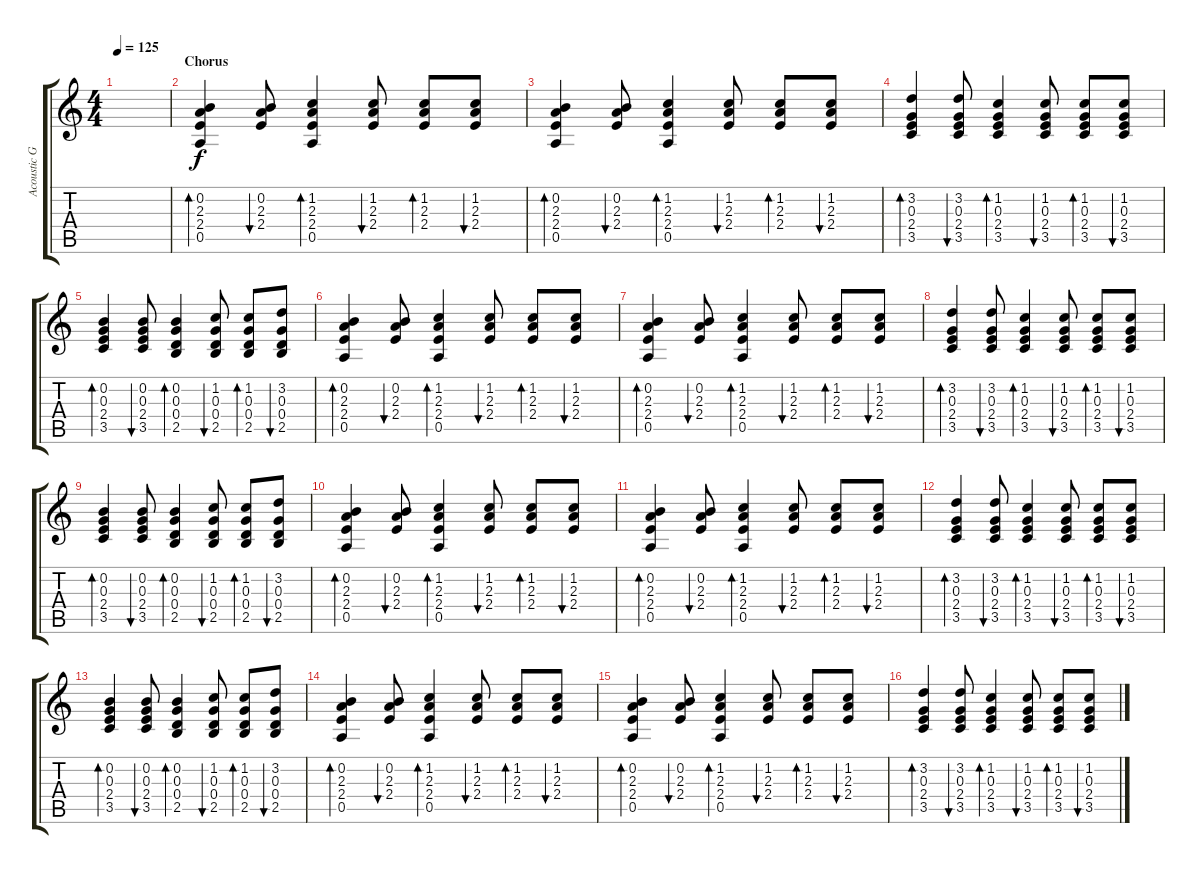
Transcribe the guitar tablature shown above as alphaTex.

\track ("Acoustic Guitar" "Acoustic G") {instrument acousticguitarsteel}
\staff {score tabs}
\tuning (E4 B3 G3 D3 A2 E2) {hide}
\ts (4 4)
\tempo 125
\clef g2
\ks c
|
\section ("" "Chorus")
(0.2 2.3 2.4 0.5).4{bd 60} (0.2 2.3 2.4).8{bu 60} (1.2 2.3 2.4 0.5).4{bd 60} (1.2 2.3 2.4).8{bu 60} (1.2 2.3 2.4).8{bd 60} (1.2 2.3 2.4).8{bu 60} |
(0.2 2.3 2.4 0.5).4{bd 60} (0.2 2.3 2.4).8{bu 60} (1.2 2.3 2.4 0.5).4{bd 60} (1.2 2.3 2.4).8{bu 60} (1.2 2.3 2.4).8{bd 60} (1.2 2.3 2.4).8{bu 60} |
(3.2 0.3 2.4 3.5).4{bd 60} (3.2 0.3 2.4 3.5).8{bu 60} (1.2 0.3 2.4 3.5).4{bd 60} (1.2 0.3 2.4 3.5).8{bu 60} (1.2 0.3 2.4 3.5).8{bd 60} (1.2 0.3 2.4 3.5).8{bu 60} |
(0.2 0.3 2.4 3.5).4{bd 60} (0.2 0.3 2.4 3.5).8{bu 60} (0.2 0.3 0.4 2.5).4{bd 60} (1.2 0.3 0.4 2.5).8{bu 60} (1.2 0.3 0.4 2.5).8{bd 60} (3.2 0.3 0.4 2.5).8{bu 60} |
(0.2 2.3 2.4 0.5).4{bd 60} (0.2 2.3 2.4).8{bu 60} (1.2 2.3 2.4 0.5).4{bd 60} (1.2 2.3 2.4).8{bu 60} (1.2 2.3 2.4).8{bd 60} (1.2 2.3 2.4).8{bu 60} |
(0.2 2.3 2.4 0.5).4{bd 60} (0.2 2.3 2.4).8{bu 60} (1.2 2.3 2.4 0.5).4{bd 60} (1.2 2.3 2.4).8{bu 60} (1.2 2.3 2.4).8{bd 60} (1.2 2.3 2.4).8{bu 60} |
(3.2 0.3 2.4 3.5).4{bd 60} (3.2 0.3 2.4 3.5).8{bu 60} (1.2 0.3 2.4 3.5).4{bd 60} (1.2 0.3 2.4 3.5).8{bu 60} (1.2 0.3 2.4 3.5).8{bd 60} (1.2 0.3 2.4 3.5).8{bu 60} |
(0.2 0.3 2.4 3.5).4{bd 60} (0.2 0.3 2.4 3.5).8{bu 60} (0.2 0.3 0.4 2.5).4{bd 60} (1.2 0.3 0.4 2.5).8{bu 60} (1.2 0.3 0.4 2.5).8{bd 60} (3.2 0.3 0.4 2.5).8{bu 60} |
(0.2 2.3 2.4 0.5).4{bd 60} (0.2 2.3 2.4).8{bu 60} (1.2 2.3 2.4 0.5).4{bd 60} (1.2 2.3 2.4).8{bu 60} (1.2 2.3 2.4).8{bd 60} (1.2 2.3 2.4).8{bu 60} |
(0.2 2.3 2.4 0.5).4{bd 60} (0.2 2.3 2.4).8{bu 60} (1.2 2.3 2.4 0.5).4{bd 60} (1.2 2.3 2.4).8{bu 60} (1.2 2.3 2.4).8{bd 60} (1.2 2.3 2.4).8{bu 60} |
(3.2 0.3 2.4 3.5).4{bd 60} (3.2 0.3 2.4 3.5).8{bu 60} (1.2 0.3 2.4 3.5).4{bd 60} (1.2 0.3 2.4 3.5).8{bu 60} (1.2 0.3 2.4 3.5).8{bd 60} (1.2 0.3 2.4 3.5).8{bu 60} |
(0.2 0.3 2.4 3.5).4{bd 60} (0.2 0.3 2.4 3.5).8{bu 60} (0.2 0.3 0.4 2.5).4{bd 60} (1.2 0.3 0.4 2.5).8{bu 60} (1.2 0.3 0.4 2.5).8{bd 60} (3.2 0.3 0.4 2.5).8{bu 60} |
(0.2 2.3 2.4 0.5).4{bd 60} (0.2 2.3 2.4).8{bu 60} (1.2 2.3 2.4 0.5).4{bd 60} (1.2 2.3 2.4).8{bu 60} (1.2 2.3 2.4).8{bd 60} (1.2 2.3 2.4).8{bu 60} |
(0.2 2.3 2.4 0.5).4{bd 60} (0.2 2.3 2.4).8{bu 60} (1.2 2.3 2.4 0.5).4{bd 60} (1.2 2.3 2.4).8{bu 60} (1.2 2.3 2.4).8{bd 60} (1.2 2.3 2.4).8{bu 60} |
(3.2 0.3 2.4 3.5).4{bd 60} (3.2 0.3 2.4 3.5).8{bu 60} (1.2 0.3 2.4 3.5).4{bd 60} (1.2 0.3 2.4 3.5).8{bu 60} (1.2 0.3 2.4 3.5).8{bd 60} (1.2 0.3 2.4 3.5).8{bu 60}
